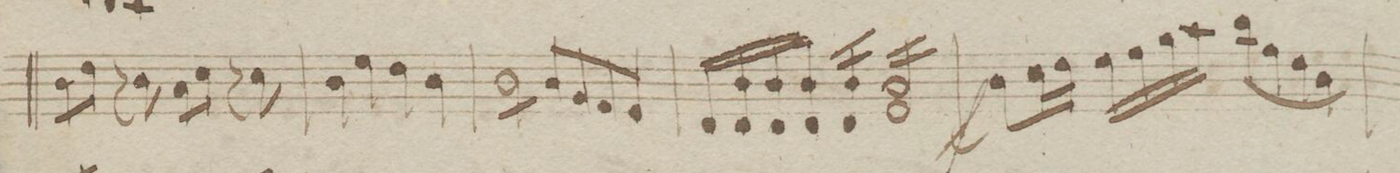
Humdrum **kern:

**kern	**dynam
*I"Violin 2do	*
*clefG2	*
*k[b-e-]	*
*met(c)	*
*M4/4	*
8b-\L	.
8dd\J	.
8r	.
8b-\	.
8a\L	.
8cc\J	.
8r	.
8cc\	.
=91	=91
4b-\	.
4ee-\	.
4dd\	.
4b-\	.
=92	=92
*tremolo	*
8b-\L	.
8b-\	.
8b-\	.
8b-\J	.
*Xtremolo	*
8b-\L	.
8g/	.
8f/	.
8e-/J	.
=93	=93
16d/LL	.
16d/ 16b-/	.
16d/ 16b-/	.
16d/JJ 16b-/	.
*tremolo	*
16d/LL 16b-/	.
16d/ 16b-/	.
16d/ 16b-/	.
16d/JJ 16b-/	.
16e-/LL 16a/	.
16e-/ 16a/	.
16e-/ 16a/	.
16e-/ 16a/	.
16e-/ 16a/	.
16e-/ 16a/	.
16e-/ 16a/	.
16e-/JJ 16a/	.
=94	=94
*Xtremolo	*
8b-\L	f
16cc\L	.
16dd\JJ	.
16ee-\LL	.
16ff\	.
16gg\	.
16aa\JJ	.
8bb-\L	.
8ff\	.
8dd\	.
8b-\J	.
=95	=95
*-	*-
